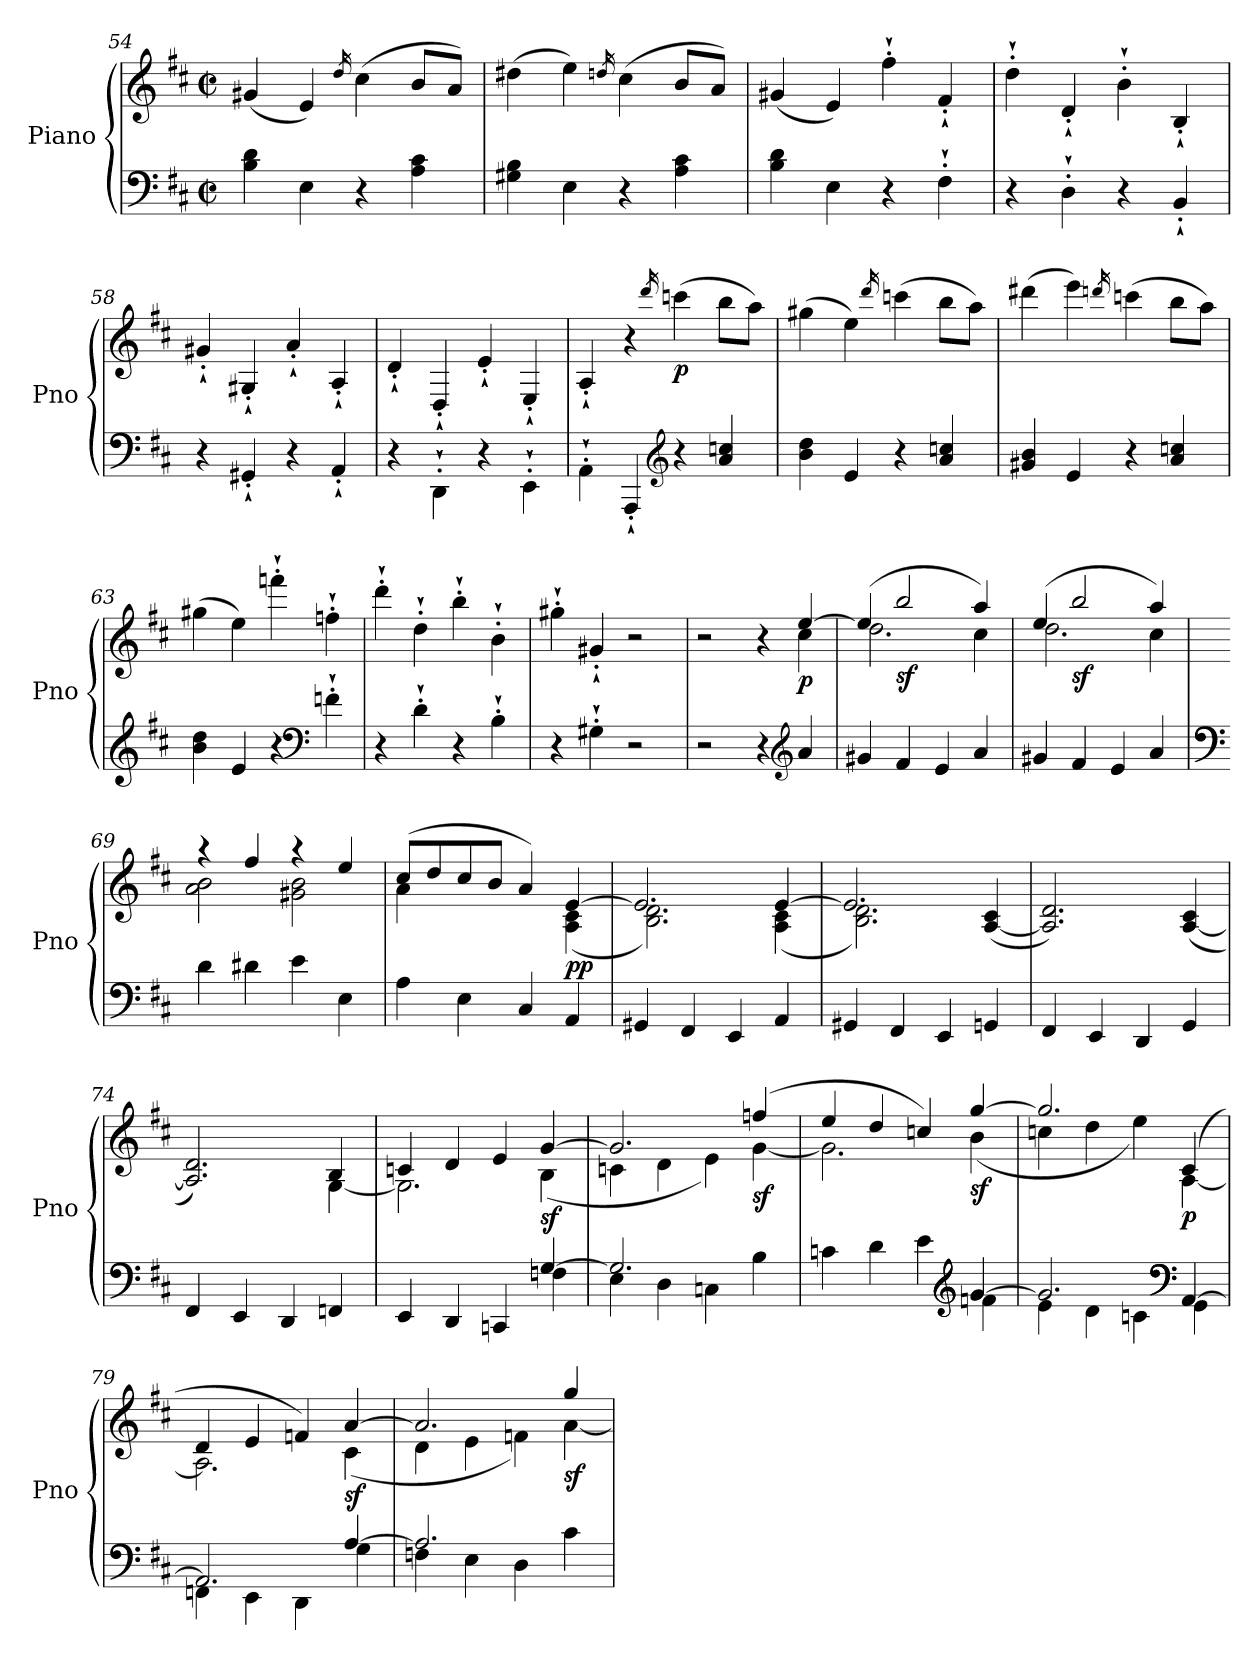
**kern	**kern	**dynam
*part1	*part1	*part1
*staff2	*staff1	*staff1/2
*I"Piano	*	*
*I'Pno	*	*
*clefF4	*clefG2	*
*k[f#c#]	*k[f#c#]	*
*D:	*D:	*
*M2/2	*M2/2	*
*met(c|)	*met(c|)	*
=54	=54	=54
4B\ 4d\	(<4g#X/	.
4E\	4e/)	.
.	16qdd/	.
4r	(>4cc#\	.
4A\ 4c#\	8b/L	.
.	8a/J)	.
=55	=55	=55
4G#X\ 4B\	(>4dd#X\	.
4E\	4ee\)	.
.	16qddn/	.
4r	(>4cc#\	.
4A\ 4c#\	8b/L	.
.	8a/J)	.
=56	=56	=56
4B\ 4d\	(<4g#X/	.
4E\	4e/)	.
4r	4ff#'`\	.
4F#'`\	4f#'`/	.
!!LO:PB:g=z
=57	=57	=57
4r	4dd'`\	.
4D'`\	4d'`/	.
4r	4b'`\	.
4BB'`/	4B'`/	.
=58	=58	=58
4r	4g#X'`/	.
4GG#X'`/	4G#X'`/	.
4r	4a'`/	.
4AA'`/	4A'`/	.
=59	=59	=59
4r	4d'`/	.
4DD'`\	4D'`/	.
4r	4e'`/	.
4EE'`\	4E'`/	.
=60	=60	=60
4AA'`\	4A'`/	.
4AAA'`/	4r	.
*clefG2	*	*
.	16qddd/	.
!	!	!LO:DY:b
4r	(>4cccn\	p
4a/ 4ccn/	8bb\L	.
.	8aa\J)	.
=61	=61	=61
4b\ 4dd\	(>4gg#X\	.
4e/	4ee\)	.
.	16qddd/	.
4r	(>4cccn\	.
4a/ 4ccn/	8bb\L	.
.	8aa\J)	.
=62	=62	=62
4g#X/ 4b/	(>4ddd#X\	.
4e/	4eee\)	.
.	16qdddn/	.
4r	(>4cccn\	.
4a/ 4ccn/	8bb\L	.
.	8aa\J)	.
!!LO:LB:g=z
=63	=63	=63
4b\ 4dd\	(>4gg#X\	.
4e/	4ee\)	.
4r	4fffn'`\	.
*clefF4	*	*
4fn'`\	4ffn'`\	.
=64	=64	=64
4r	4ddd'`\	.
4d'`\	4dd'`\	.
4r	4bb'`\	.
4B'`\	4b'`\	.
=65	=65	=65
4r	4gg#X'`\	.
4G#X'`\	4g#X'`/	.
2r	2r	.
=66	=66	=66
*	*^	*
2r	2r	2.ryy	.
4r	4r	.	.
*clefG2	*	*	*
!	!	!	!LO:DY:b
4a/	[4ee/	4cc#\	p
=67	=67	=67	=67
4g#X/	(>4ee/]	2.dd\	.
!	!	!	!LO:DY:b
4f#/	2bb/	.	sf
4e/	.	.	.
4a/	4aa/)	4cc#\	.
=68	=68	=68	=68
4g#X/	(>4ee/	2.dd\	.
!	!	!	!LO:DY:b
4f#/	2bb/	.	sf
4e/	.	.	.
4a/	4aa/)	4cc#\	.
=69	=69	=69	=69
*clefF4	*	*	*
4d\	4raa	2a\ 2b\	.
4d#X\	4ff#/	.	.
4e\	4raa	2g#X\ 2b\	.
4E\	4ee/	.	.
!!LO:LB:g=z	!!
=70	=70	=70	=70
4A\	(>8cc#/L	4a\	.
.	8dd/	.	.
4E\	8cc#/	2ryy	.
.	8b/J	.	.
4C#/	4a/)	.	.
!	!	!	!LO:DY:b
4AA/	[4e/	(<4A\ 4c#\	pp
=71	=71	=71	=71
4GG#X/	2.e/]	2.B\ 2.d\)	.
4FF#/	.	.	.
4EE/	.	.	.
4AA/	[4e/	(<4A\ 4c#\	.
=72	=72	=72	=72
4GG#X/	2.e/]	2.B\ 2.d\)	.
4FF#/	.	.	.
4EE/	.	.	.
4GGn/	(>[4A/ 4c#/	4ryy	.
*	*v	*v	*
=73	=73	=73
4FF#/	2.A/] 2.d/)	.
4EE/	.	.
4DD/	.	.
4GG/	(>[4A/ 4c#/	.
=74	=74	=74
*	*^	*
4FF#/	2.A/] 2.d/)	2.ryy	.
4EE/	.	.	.
4DD/	.	.	.
4FFn/	4B/	[4G\	.
=75	=75	=75	=75
*^	*	*	*
4EE/	2.ryy	4cn/	2.G\]	.
4DD/	.	4d/	.	.
4CCn/	.	4e/	.	.
!	!	!	!	!LO:DY:b
[4G/	4Fn\	[4g/	(<4B\	sf
=76	=76	=76	=76	=76
2.G/]	4E\	2.g/]	4cn\	.
.	4D\	.	4d\	.
.	4Cn\	.	4e\)	.
!	!	!	!	!LO:DY:b
4B\	4ryy	(>4ffn/	[4g\	sf
!!LO:LB:g=z	!!
=77	=77	=77	=77	=77
4cn\	2.ryy	4ee/	2.g\]	.
4d\	.	4dd/	.	.
4e\	.	4ccn/)	.	.
*clefG2	*	*	*	*
!	!	!	!	!LO:DY:b
[4g/	4fn\	[4gg/	(<4b\	sf
=78	=78	=78	=78	=78
2.g/]	4e\	2.gg/]	4ccn\	.
.	4d\	.	4dd\	.
.	4cn\	.	4ee\)	.
*clefF4	*	*	*	*
!	!	!	!	!LO:DY:b
[4AA/	4GG\	(>4c#/	[4A\	p
=79	=79	=79	=79	=79
2.AA/]	4FFn\	4d/	2.A\]	.
.	4EE\	4e/	.	.
.	4DD\	4fn/)	.	.
!	!	!	!	!LO:DY:b
[4A/	4G\	[4a/	(<4c#\	sf
=80	=80	=80	=80	=80
2.A/]	4Fn\	2.a/]	4d\	.
.	4E\	.	4e\	.
.	4D\	.	4fn\)	.
!	!	!	!	!LO:DY:b
4c#\	4ryy	4gg/	[4a\	sf
*v	*v	*	*	*
*	*v	*v	*
=	=	=
*-	*-	*-
